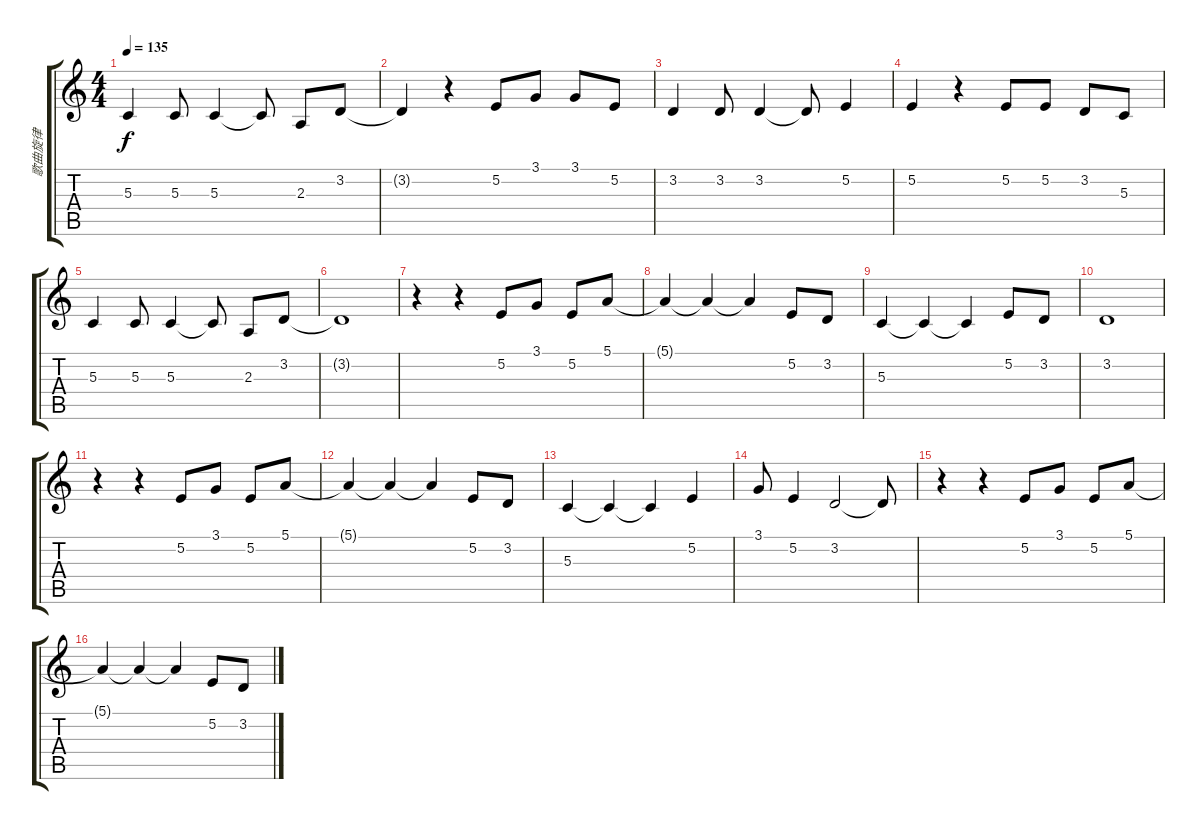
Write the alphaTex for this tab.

\track ("歌曲旋律" "歌曲旋律") {instrument fx8scifi}
\staff {score tabs}
\tuning (E4 B3 G3 D3 A2 E2) {hide}
\ts (4 4)
\tempo 135
\clef g2
\ks c
5.3.4{dy f} 5.3.8 5.3.4 5.3{t}.8 2.3.8 3.2.8 |
3.2{t}.4 r.4 5.2.8 3.1.8 3.1.8 5.2.8 |
3.2.4 3.2.8 3.2.4 3.2{t}.8 5.2.4 |
5.2.4 r.4 5.2.8 5.2.8 3.2.8 5.3.8 |
5.3.4 5.3.8 5.3.4 5.3{t}.8 2.3.8 3.2.8 |
3.2{t}.1 |
r.4 r.4 5.2.8 3.1.8 5.2.8 5.1.8 |
5.1{t}.4 5.1{t}.4 5.1{t}.4 5.2.8 3.2.8 |
5.3.4 5.3{t}.4 5.3{t}.4 5.2.8 3.2.8 |
3.2.1 |
r.4 r.4 5.2.8 3.1.8 5.2.8 5.1.8 |
5.1{t}.4 5.1{t}.4 5.1{t}.4 5.2.8 3.2.8 |
5.3.4 5.3{t}.4 5.3{t}.4 5.2.4 |
3.1.8 5.2.4 3.2.2 3.2{t}.8 |
r.4 r.4 5.2.8 3.1.8 5.2.8 5.1.8 |
5.1{t}.4 5.1{t}.4 5.1{t}.4 5.2.8 3.2.8
